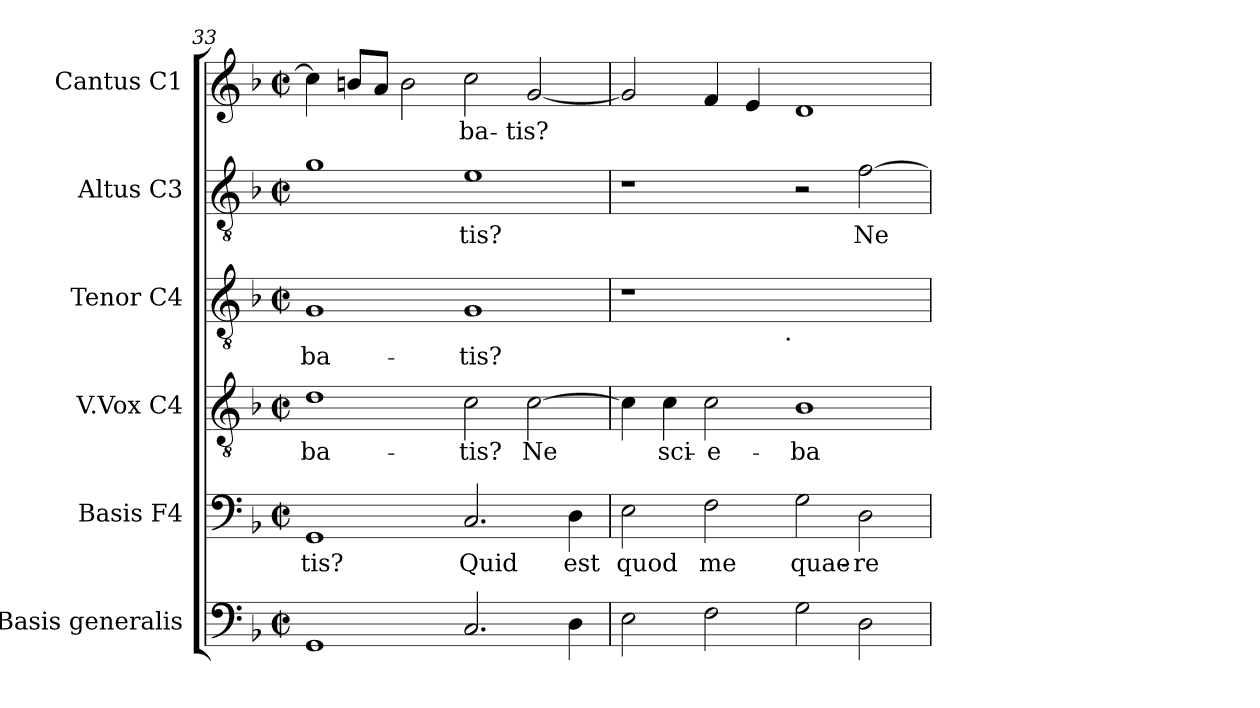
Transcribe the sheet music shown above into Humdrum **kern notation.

**kern	**kern	**text	**kern	**text	**kern	**text	**kern	**text	**kern	**text
*part6	*part5	*part5	*part4	*part4	*part3	*part3	*part2	*part2	*part1	*part1
*staff6	*staff5	*staff5	*staff4	*staff4	*staff3	*staff3	*staff2	*staff2	*staff1	*staff1
*I"Basis  generalis	*I"Basis  F4	*	*I"V.Vox  C4	*	*I"Tenor  C4	*	*I"Altus  C3	*	*I"Cantus  C1	*
*	*I'B	*	*	*	*I'T	*	*I'A	*	*I'C	*
!!LO:LB:g=z
*clefF4	*clefF4	*	*clefGv2	*	*clefGv2	*	*clefGv2	*	*clefG2	*
*k[b-]	*k[b-]	*	*k[b-]	*	*k[b-]	*	*k[b-]	*	*k[b-]	*
*F:	*F:	*	*F:	*	*F:	*	*F:	*	*F:	*
*M2/2	*M2/2	*	*M2/2	*	*M2/2	*	*M2/2	*	*M2/2	*
*met(c|)	*met(c|)	*	*met(c|)	*	*met(c|)	*	*met(c|)	*	*met(c|)	*
=33	=33	=33	=33	=33	=33	=33	=33	=33	=33	=33
!	!	!LO:LY:b:cj	!	!LO:LY:b:cj	!	!LO:LY:b:cj	!	!LO:LY:b:cj	!	!LO:LY:b:cj
1GG	1GG	-tis?	1d	-ba-	1G	-ba-	1g	--	4cc\]	--
!	!	!	!	!	!	!	!	!	!	!LO:LY:b:cj
.	.	.	.	.	.	.	.	.	8bn/L	--
!	!	!	!	!	!	!	!	!	!	!LO:LY:b:cj
.	.	.	.	.	.	.	.	.	8a/J	--
!	!	!	!	!	!	!	!	!	!	!LO:LY:b:cj
.	.	.	.	.	.	.	.	.	2b\	--
!	!	!LO:LY:b:cj	!	!LO:LY:b:cj	!	!LO:LY:b:cj	!	!LO:LY:b:cj	!	!LO:LY:b:cj
2.C/	2.C/	Quid	2c\	-tis?	1G	-tis?	1e	-tis?	2cc\	-ba-
!	!	!	!	!LO:LY:b:cj	!	!	!	!	!	!LO:LY:b:cj
.	.	.	[>2c\	Ne-	.	.	.	.	[<2g/	-tis?
!	!	!LO:LY:b:cj	!	!	!	!	!	!	!	!
4D\	4D\	est	.	.	.	.	.	.	.	.
=34	=34	=34	=34	=34	=34	=34	=34	=34	=34	=34
!	!	!LO:LY:b:cj	!	!LO:LY:b:cj	!	!	!	!	!	!LO:LY:b:cj
*	*	*	*	*	*^	*	*	*	*	*
2E\	2E\	quod	4c\]	--	1r	2ryy	.	1r	.	2g/]	.
!	!	!	!	!LO:LY:b:cj	!	!	!	!	!	!	!
.	.	.	4c\	-sci-	.	.	.	.	.	.	.
!	!	!LO:LY:b:cj	!	!LO:LY:b:cj	!	!	!	!	!	!	!LO:LY:b:cj
2F\	2F\	me	2c\	-e-	.	4...ryy	.	.	.	4f/	.
!	!	!	!	!	!	!	!	!	!	!	!LO:LY:b:cj
.	.	.	.	.	.	.	.	.	.	4e/	.
!	!	!	!	!	!	!LO:TX:b:t=.	!	!	!	!	!
.	.	.	.	.	.	1ryy	.	.	.	.	.
!	!	!LO:LY:b:cj	!	!LO:LY:b:cj	!	!	!	!	!	!	!LO:LY:b:cj
2G\	2G\	quae-	1B-	-ba-	1ryy	.	.	2r	.	1d	.
!	!	!LO:LY:b:cj	!	!	!	!	!	!	!LO:LY:b:cj	!	!
2D\	2D\	-re-	.	.	.	.	.	[>2f\	Ne-	.	.
.	.	.	.	.	.	32ryy	.	.	.	.	.
*	*	*	*	*	*v	*v	*	*	*	*	*
=	=	=	=	=	=	=	=	=	=	=
*-	*-	*-	*-	*-	*-	*-	*-	*-	*-	*-
